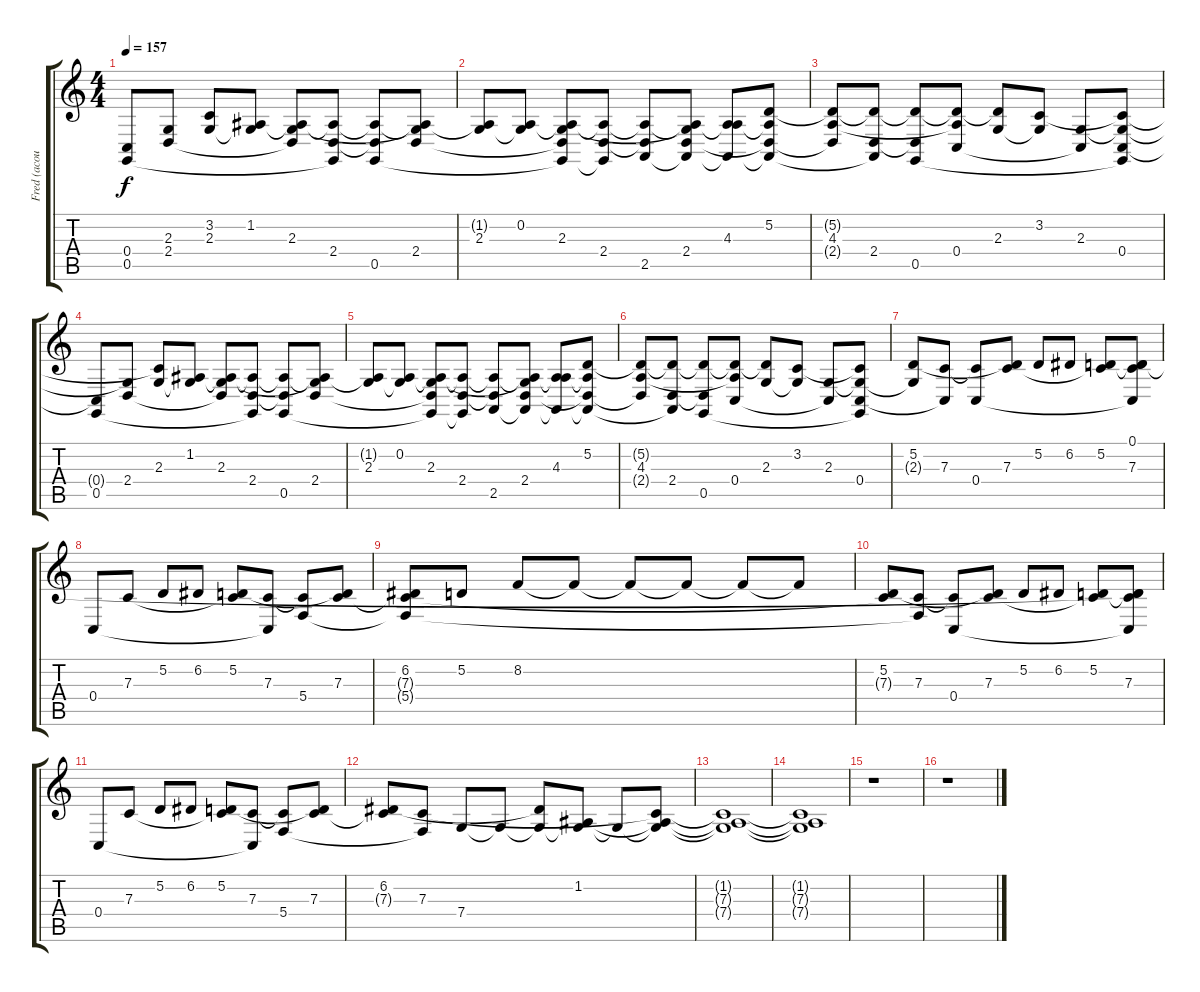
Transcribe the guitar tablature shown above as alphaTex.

\track ("Fred (acoustic)" "Fred (acou") {instrument clarinet}
\staff {score tabs}
\tuning (D4 A3 F3 C3 G2 D2) {hide}
\ts (4 4)
\tempo 157
\clef g2
\ks c
(0.4{t} 0.5).8{dy f} (2.3{t} 2.4).8 (3.2{t} 2.3).8 (1.2 2.3{t}).8 (1.2{t} 2.3 2.4{t}).8 (1.2{t} 2.4 0.5{t}).8 (1.2{t} 2.4{t} 0.5).8 (1.2{t} 2.3{t} 2.4).8 |
(1.2{t} 2.3).8 (0.2 2.3{t}).8 (0.2{t} 2.3 2.4{t} 0.5{t}).8 (0.2{t} 2.4 0.5{t}).8 (0.2{t} 2.4{t} 2.5).8 (0.2{t} 2.3{t} 2.4 2.5{t}).8 (0.2{t} 4.3 2.5{t}).8 (5.2 4.3{t} 2.4{t} 2.5{t}).8 |
(5.2{t} 4.3 2.4{t}).8 (5.2{t} 2.4 2.5{t}).8 (5.2{t} 2.4{t} 0.5).8 (5.2{t} 4.3{t} 0.4).8 (5.2{t} 2.3).8 (3.2 2.3{t}).8 (2.3 0.4{t}).8 (3.2{t} 2.3{t} 0.4 0.5{t}).8 |
(0.4{t} 0.5).8 (2.3{t} 2.4).8 (3.2{t} 2.3).8 (1.2 2.3{t}).8 (1.2{t} 2.3 2.4{t}).8 (1.2{t} 2.4 0.5{t}).8 (1.2{t} 2.4{t} 0.5).8 (1.2{t} 2.3{t} 2.4).8 |
(1.2{t} 2.3).8 (0.2 2.3{t}).8 (0.2{t} 2.3 2.4{t} 0.5{t}).8 (0.2{t} 2.4 0.5{t}).8 (0.2{t} 2.4{t} 2.5).8 (0.2{t} 2.3{t} 2.4 2.5{t}).8 (0.2{t} 4.3 2.5{t}).8 (5.2 4.3{t} 2.4{t} 2.5{t}).8 |
(5.2{t} 4.3 2.4{t}).8 (5.2{t} 2.4 2.5{t}).8 (5.2{t} 2.4{t} 0.5).8 (5.2{t} 4.3{t} 0.4).8 (5.2{t} 2.3).8 (3.2 2.3{t}).8 (2.3 0.4{t}).8 (3.2{t} 2.3{t} 0.4 0.5{t}).8 |
(5.2 2.3{t}).8 (7.3 0.4{t}).8 (7.3{t} 0.4).8 (5.2{t} 7.3).8 5.2.8 6.2.8 (5.2 7.3{t}).8 (0.1 5.2{t} 7.3 0.4{t}).8 |
0.4.8 7.3.8 5.2.8 6.2.8 (5.2 7.3{t}).8 (7.3 0.4{t}).8 (7.3{t} 5.4).8 (5.2{t} 7.3).8 |
(6.2 7.3{t} 5.4{t}).8 5.2.8 8.2.8 8.2{t}.8 8.2{t}.8 8.2{t}.8 8.2{t}.8 8.2{t}.8 |
(5.2 7.3{t}).8 (7.3 5.4{t}).8 (7.3{t} 0.4).8 (5.2{t} 7.3).8 5.2.8 6.2.8 (5.2 7.3{t}).8 (0.1{t} 5.2{t} 7.3 0.4{t}).8 |
0.4.8 7.3.8 5.2.8 6.2.8 (5.2 7.3{t}).8 (7.3 0.4{t}).8 (7.3{t} 5.4).8 (5.2{t} 7.3).8 |
(6.2 7.3{t}).8 (7.3 5.4{t}).8 7.4.8 7.4{t}.8 (6.2{t} 7.4{t}).8 (1.2 7.4{t}).8 7.4{t}.8 (1.2{t} 7.3{t} 7.4{t}).8 |
(1.2{t} 7.3{t} 7.4{t}).1 |
(1.2{t} 7.3{t} 7.4{t}).1 |
r.1 |
r.1
